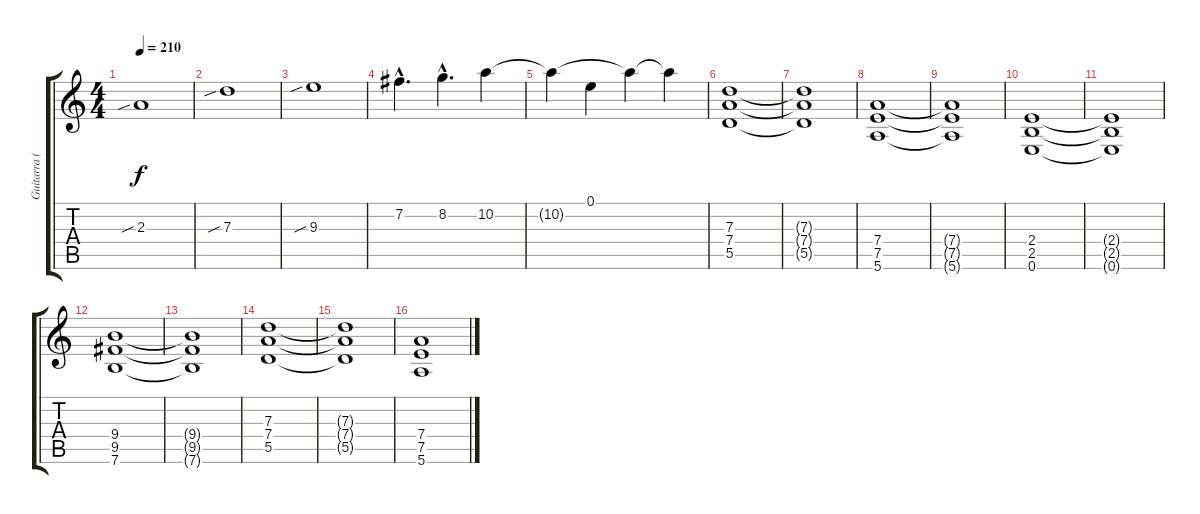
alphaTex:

\track ("Guitarra (Mariano)" "Guitarra (") {instrument distortionguitar}
\staff {score tabs}
\tuning (E4 B3 G3 D3 A2 E2) {hide}
\ts (4 4)
\tempo 210
\clef g2
\ks c
2.3{sib}.1{dy f} |
7.3{sib}.1 |
9.3{sib}.1 |
7.2{hac}.4{d} 8.2{hac}.4{d} 10.2.4 |
10.2{t}.4 0.1.4 10.2{t}.4 10.2{t}.4 |
(7.3 7.4 5.5).1 |
(7.3{t} 7.4{t} 5.5{t}).1 |
(7.4 7.5 5.6).1 |
(7.4{t} 7.5{t} 5.6{t}).1 |
(2.4 2.5 0.6).1 |
(2.4{t} 2.5{t} 0.6{t}).1 |
(9.4 9.5 7.6).1 |
(9.4{t} 9.5{t} 7.6{t}).1 |
(7.3 7.4 5.5).1 |
(7.3{t} 7.4{t} 5.5{t}).1 |
(7.4 7.5 5.6).1
